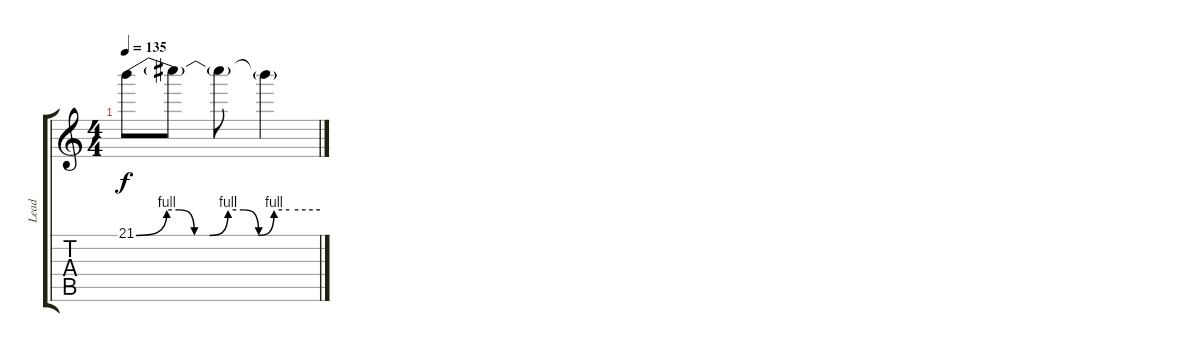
\track ("Lead" "Lead") {instrument distortionguitar}
\staff {score tabs}
\tuning (D4 A3 F3 C3 G2 D2) {hide}
\ts (4 4)
\tempo 135
\clef g2
\ks c
21.1{be (custom 0 0 10 4 14 4 19 0 24 0 30 4 35 4 40 0 45 4 50 4 60 4)}.8{dy f} 21.1{t}.8 21.1{t}.8 21.1{t}.4
